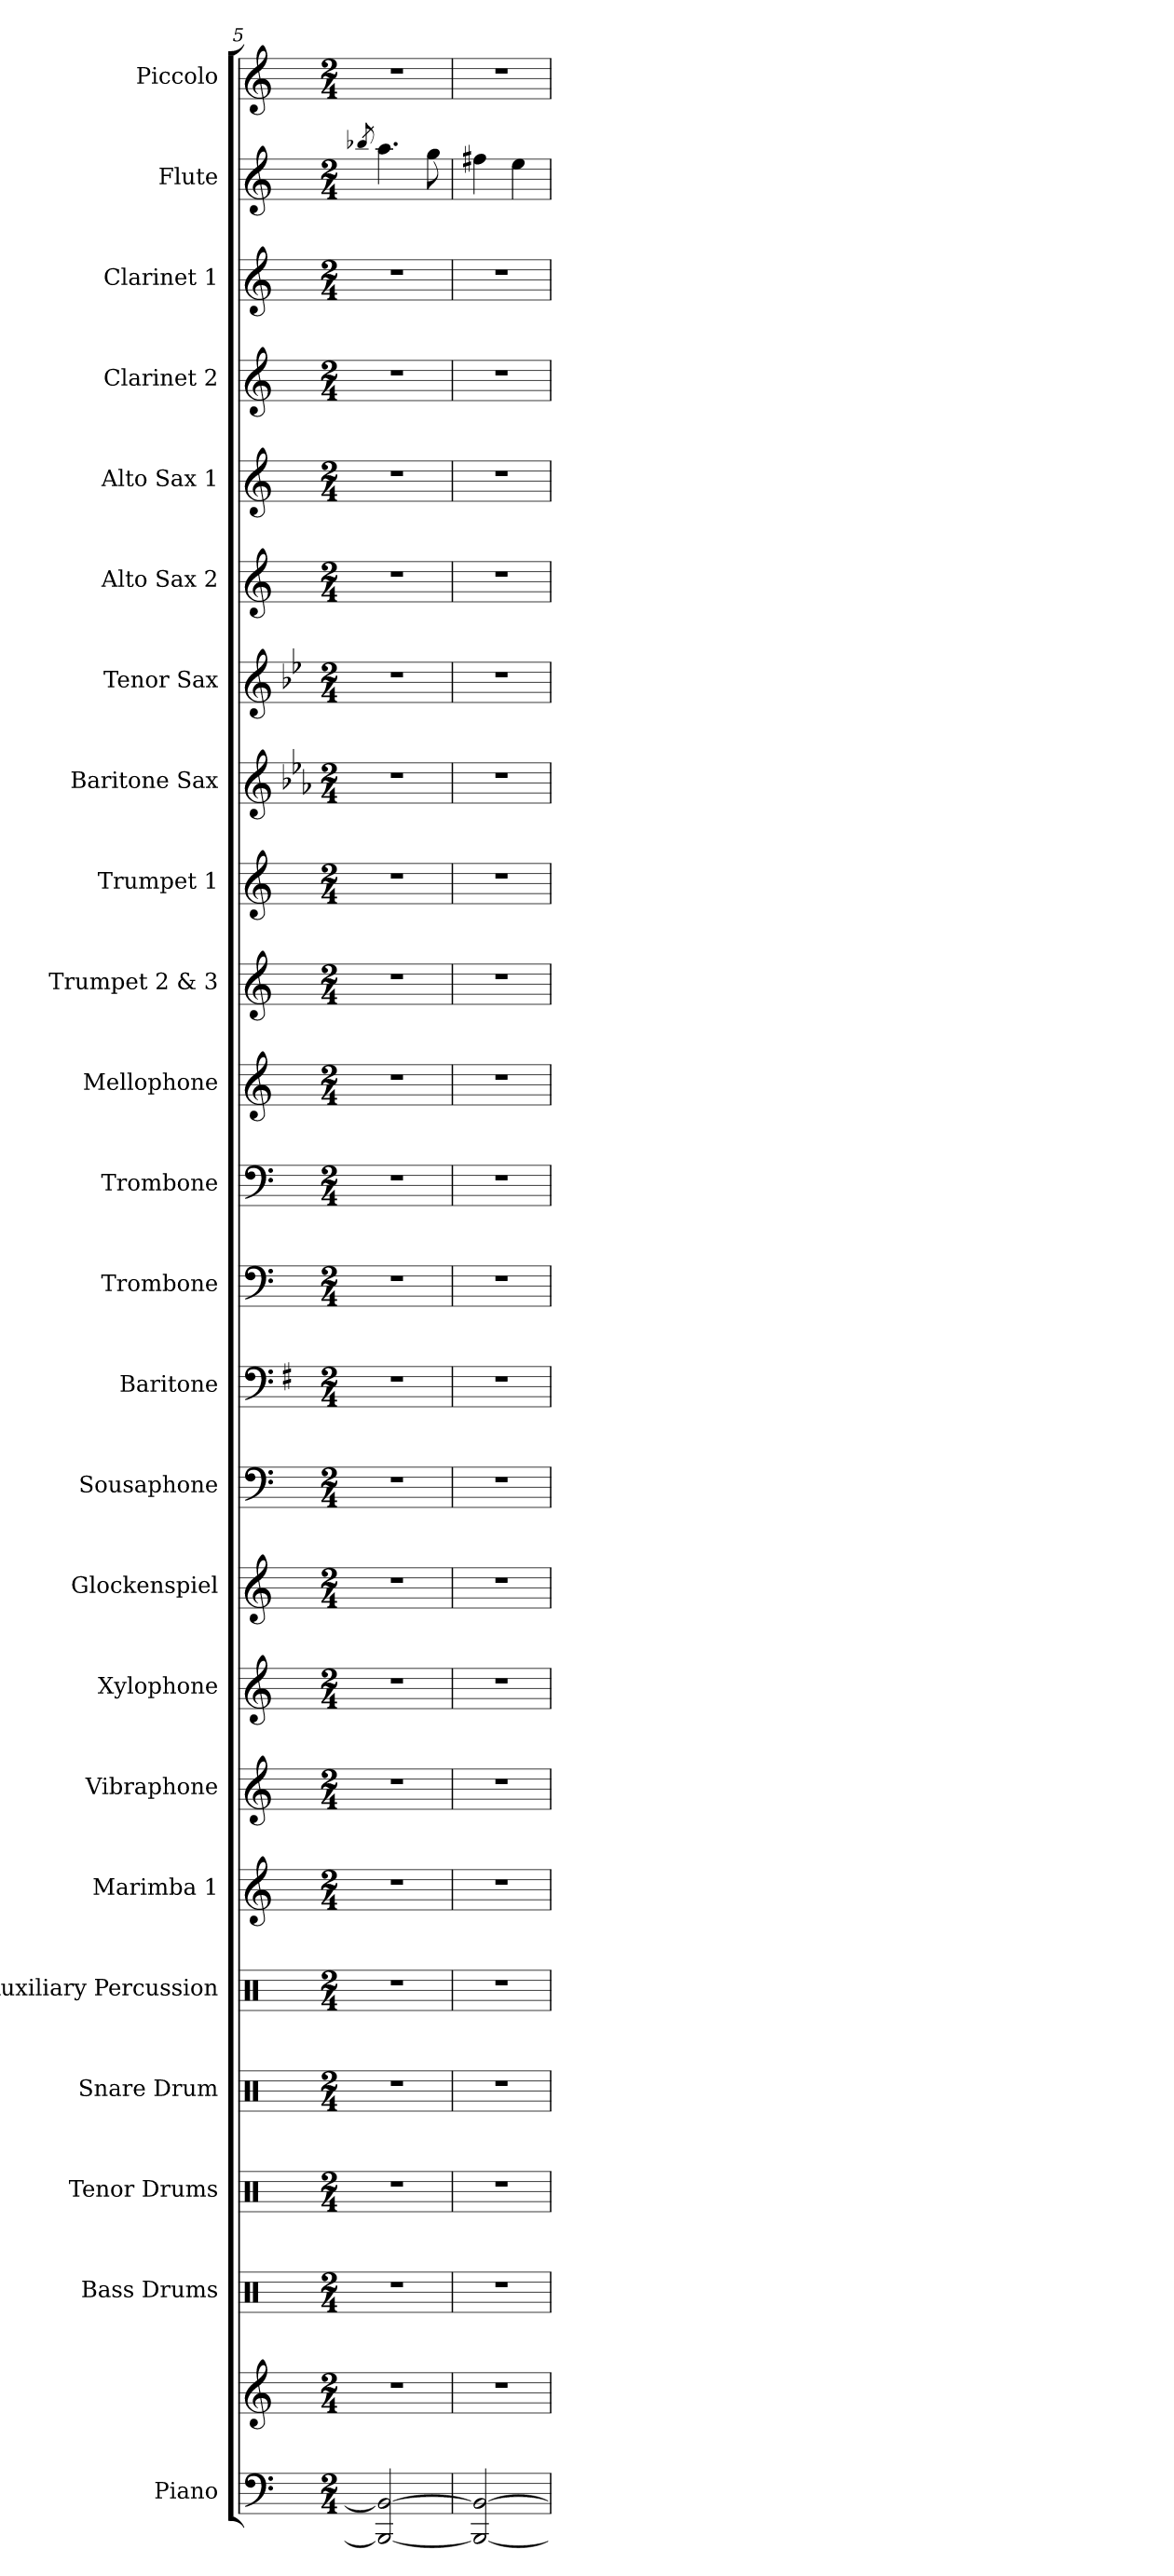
**kern	**kern	**kern	**kern	**kern	**kern	**kern	**kern	**kern	**kern	**kern	**kern	**kern	**kern	**kern	**kern	**kern	**kern	**kern	**kern	**kern	**kern	**kern	**kern	**kern
*part24	*part24	*part23	*part22	*part21	*part20	*part19	*part18	*part17	*part16	*part15	*part14	*part13	*part12	*part11	*part10	*part9	*part8	*part7	*part6	*part5	*part4	*part3	*part2	*part1
*staff25	*staff24	*staff23	*staff22	*staff21	*staff20	*staff19	*staff18	*staff17	*staff16	*staff15	*staff14	*staff13	*staff12	*staff11	*staff10	*staff9	*staff8	*staff7	*staff6	*staff5	*staff4	*staff3	*staff2	*staff1
*I"Piano	*	*I"Bass Drums	*I"Tenor Drums	*I"Snare Drum	*I"Auxiliary Percussion	*I"Marimba 1	*I"Vibraphone	*I"Xylophone	*I"Glockenspiel	*I"Sousaphone	*I"Baritone	*I"Trombone	*I"Trombone	*I"Mellophone	*I"Trumpet 2 &amp; 3	*I"Trumpet 1	*I"Baritone Sax	*I"Tenor Sax	*I"Alto Sax 2	*I"Alto Sax 1	*I"Clarinet 2	*I"Clarinet 1	*I"Flute	*I"Piccolo
*I'Pno.	*	*I'B.D.	*I'T.D.	*I'S.D.	*I'Aux. Perc.	*I'Mrm. 1	*I'Vib.	*I'Xyl.	*I'Glk.	*	*I'Bar.	*I'Tbn.	*I'Tbn.	*I'Mph.	*I'Tpt. 2 &amp; 3	*I'Tpt. 1	*I'Bari. Sax.	*I'T. Sax.	*I'A. Sax. 2	*I'A. Sax. 1	*I'Cl. 2	*I'Cl. 1	*I'Fl.	*I'Picc.
*clefF4	*clefG2	*clefX	*clefX	*clefX	*clefX	*clefG2	*clefG2	*clefG2	*clefG2	*clefF4	*clefF4	*clefF4	*clefF4	*clefG2	*clefG2	*clefG2	*clefG2	*clefG2	*clefG2	*clefG2	*clefG2	*clefG2	*clefG2	*clefG2
*	*	*	*	*	*	*	*	*ITrd-7c-12	*ITrd-14c-24	*	*ITrd4c7	*	*	*ITrd4c7	*ITrd1c2	*ITrd1c2	*ITrd12c21	*ITrd8c14	*ITrd5c9	*ITrd5c9	*ITrd1c2	*ITrd1c2	*	*ITrd-7c-12
*k[]	*k[]	*k[]	*k[]	*k[]	*k[]	*k[]	*k[]	*k[]	*k[]	*k[]	*k[]	*k[]	*k[]	*k[b-]	*k[b-e-]	*k[b-e-]	*k[b-e-a-]	*k[b-e-]	*k[b-e-a-]	*k[b-e-a-]	*k[b-e-]	*k[b-e-]	*k[]	*k[]
*M2/4	*M2/4	*M2/4	*M2/4	*M2/4	*M2/4	*M2/4	*M2/4	*M2/4	*M2/4	*M2/4	*M2/4	*M2/4	*M2/4	*M2/4	*M2/4	*M2/4	*M2/4	*M2/4	*M2/4	*M2/4	*M2/4	*M2/4	*M2/4	*M2/4
=5	=5	=5	=5	=5	=5	=5	=5	=5	=5	=5	=5	=5	=5	=5	=5	=5	=5	=5	=5	=5	=5	=5	=5	=5
.	.	.	.	.	.	.	.	.	.	.	.	.	.	.	.	.	.	.	.	.	.	.	8qbb-X/	.
2BBB/_ 2BB/_	2r	2r	2r	2r	2r	2r	2r	2r	2r	2r	2r	2r	2r	2r	2r	2r	2r	2r	2r	2r	2r	2r	4.aa\	2r
.	.	.	.	.	.	.	.	.	.	.	.	.	.	.	.	.	.	.	.	.	.	.	8gg\	.
=6	=6	=6	=6	=6	=6	=6	=6	=6	=6	=6	=6	=6	=6	=6	=6	=6	=6	=6	=6	=6	=6	=6	=6	=6
2BBB/_ 2BB/_	2r	2r	2r	2r	2r	2r	2r	2r	2r	2r	2r	2r	2r	2r	2r	2r	2r	2r	2r	2r	2r	2r	4ff#X\	2r
.	.	.	.	.	.	.	.	.	.	.	.	.	.	.	.	.	.	.	.	.	.	.	4ee\	.
=	=	=	=	=	=	=	=	=	=	=	=	=	=	=	=	=	=	=	=	=	=	=	=	=
*-	*-	*-	*-	*-	*-	*-	*-	*-	*-	*-	*-	*-	*-	*-	*-	*-	*-	*-	*-	*-	*-	*-	*-	*-
